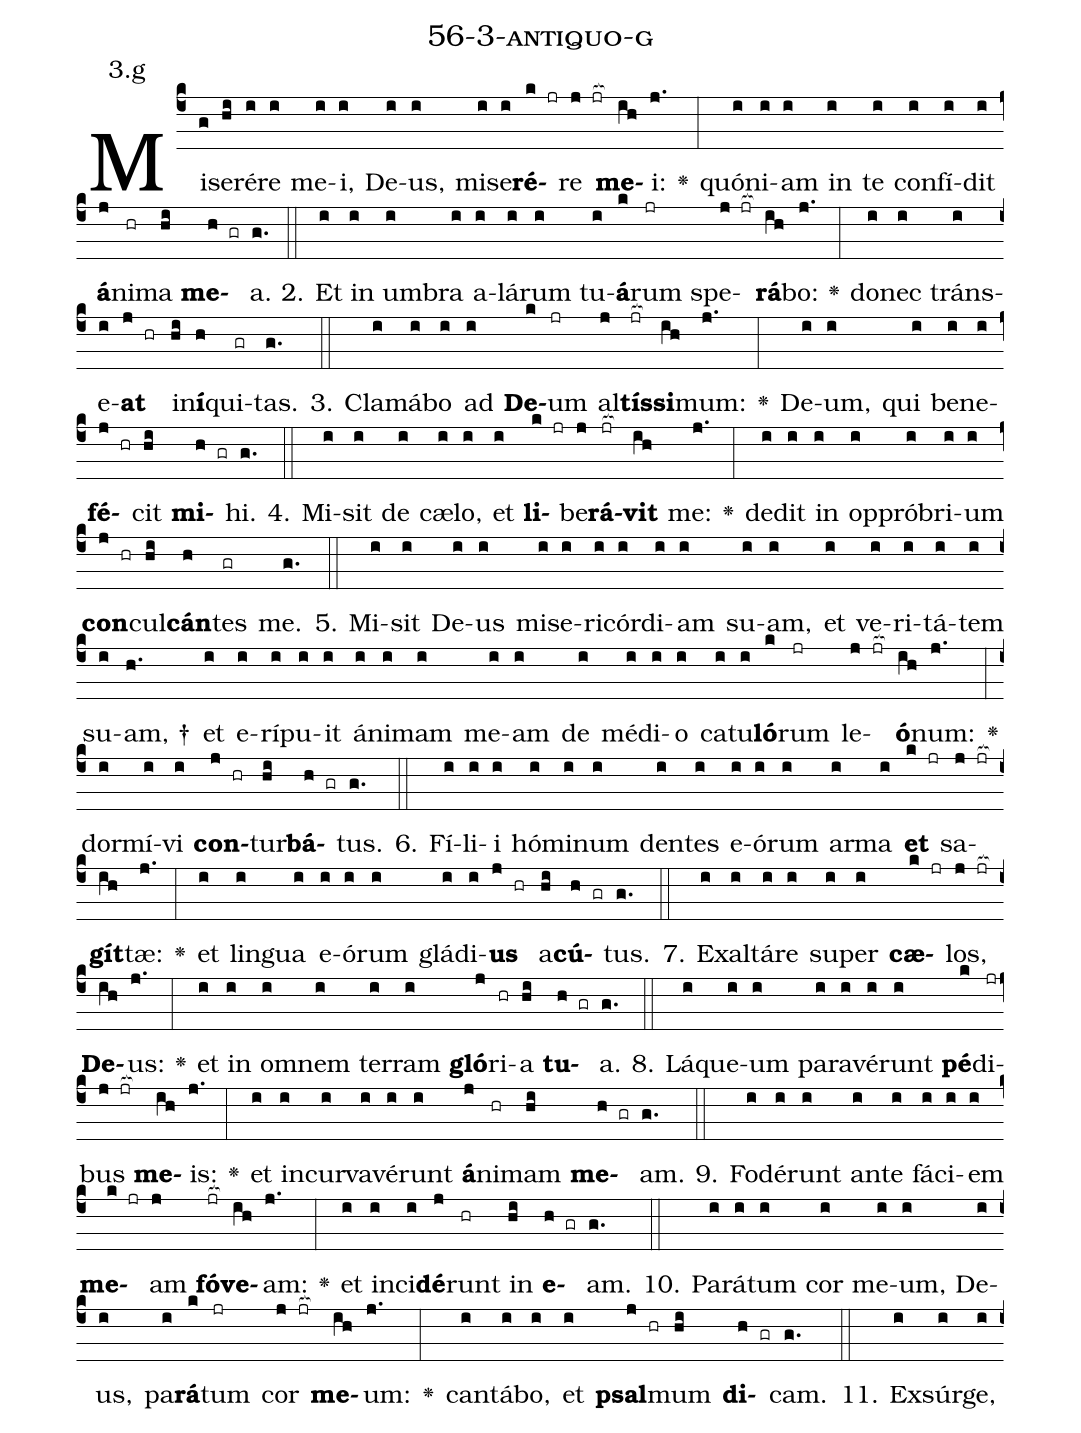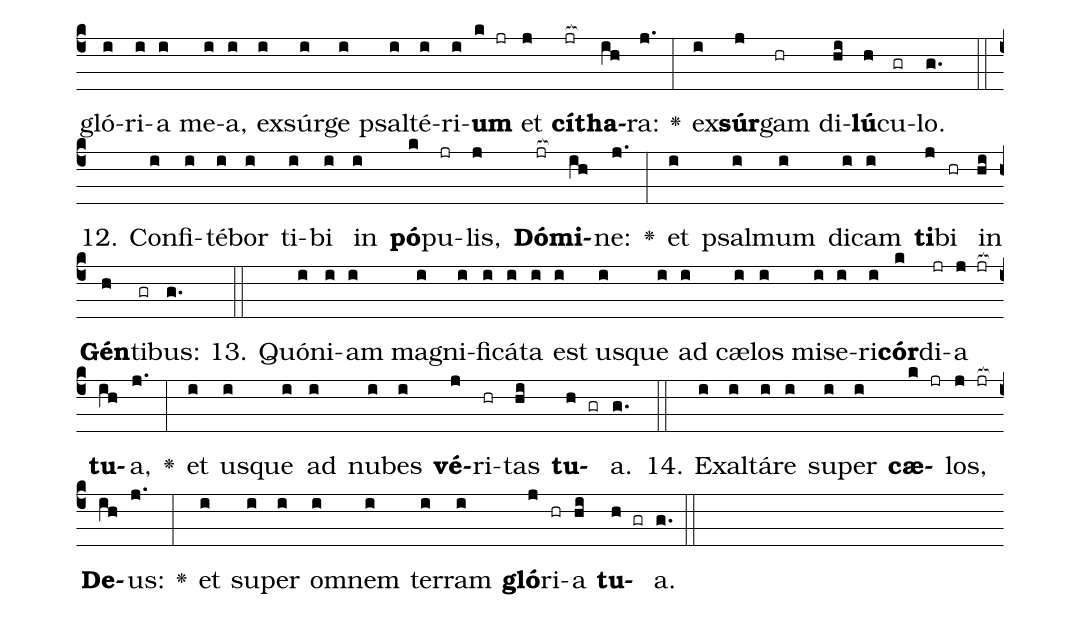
name: 56-3-antiquo-g;
annotation: 3.g;
%%
(c4)Mi(g)se(hi)ré(i)re(i) me(i)i,(i) De(i)us,(i) mi(i)se(i)<b>ré</b>(k jr)re(j jr[ocb:1{]) <b>me</b>(ih[ocb:0}])i:(j.) <v>\greheightstar</v>(:) quón(i)i(i)am(i) in(i) te(i) con(i)fí(i)dit(i) <b>á</b>(j)ni(hr)ma(hi) <b>me</b>(h gr)a.(g.) (::)
2. Et(i) in(i) um(i)bra(i) a(i)lá(i)rum(i) tu(i)<b>á</b>(k)rum(jr) spe(j jr[ocb:1{])<b>rá</b>(ih[ocb:0}])bo:(j.) <v>\greheightstar</v>(:) do(i)nec(i) tráns(i)e(i)<b>at</b>(j hr) in(hi)<b>í</b>(h)qui(gr)tas.(g.) (::)
3. Cla(i)má(i)bo(i) ad(i) <b>De</b>(k)um(jr) al(j)<b>tís</b>(jr[ocb:1{])<b>si</b>(ih[ocb:0}])mum:(j.) <v>\greheightstar</v>(:) De(i)um,(i) qui(i) be(i)ne(i)<b>fé</b>(j hr)cit(hi) <b>mi</b>(h gr)hi.(g.) (::)
4. Mi(i)sit(i) de(i) cæ(i)lo,(i) et(i) <b>li</b>(k jr)be(j)<b>rá</b>(jr[ocb:1{])<b>vit</b>(ih[ocb:0}]) me:(j.) <v>\greheightstar</v>(:) de(i)dit(i) in(i) op(i)pró(i)bri(i)um(i) <b>con</b>(j hr)cul(hi)<b>cán</b>(h)tes(gr) me.(g.) (::)
5. Mi(i)sit(i) De(i)us(i) mi(i)se(i)ri(i)cór(i)di(i)am(i) su(i)am,(i) et(i) ve(i)ri(i)tá(i)tem(i) su(i)am, †(h.) et(i) e(i)rí(i)pu(i)it(i) á(i)ni(i)mam(i) me(i)am(i) de(i) mé(i)di(i)o(i) ca(i)tu(i)<b>ló</b>(k)rum(jr) le(j jr[ocb:1{])<b>ó</b>(ih[ocb:0}])num:(j.) <v>\greheightstar</v>(:) dor(i)mí(i)vi(i) <b>con</b>(j hr)tur(hi)<b>bá</b>(h gr)tus.(g.) (::)
6. Fí(i)li(i)i(i) hó(i)mi(i)num(i) den(i)tes(i) e(i)ó(i)rum(i) ar(i)ma(i) <b>et</b>(k jr) sa(j jr[ocb:1{])<b>gít</b>(ih[ocb:0}])tæ:(j.) <v>\greheightstar</v>(:) et(i) lin(i)gua(i) e(i)ó(i)rum(i) glá(i)di(i)<b>us</b>(j hr) a(hi)<b>cú</b>(h gr)tus.(g.) (::)
7. Ex(i)al(i)tá(i)re(i) su(i)per(i) <b>cæ</b>(k jr)los,(j jr[ocb:1{]) <b>De</b>(ih[ocb:0}])us:(j.) <v>\greheightstar</v>(:) et(i) in(i) om(i)nem(i) ter(i)ram(i) <b>gló</b>(j)ri(hr)a(hi) <b>tu</b>(h gr)a.(g.) (::)
8. Lá(i)que(i)um(i) pa(i)ra(i)vé(i)runt(i) <b>pé</b>(k)di(jr)bus(j jr[ocb:1{]) <b>me</b>(ih[ocb:0}])is:(j.) <v>\greheightstar</v>(:) et(i) in(i)cur(i)va(i)vé(i)runt(i) <b>á</b>(j)ni(hr)mam(hi) <b>me</b>(h gr)am.(g.) (::)
9. Fo(i)dé(i)runt(i) an(i)te(i) fá(i)ci(i)em(i) <b>me</b>(k jr)am(j) <b>fó</b>(jr[ocb:1{])<b>ve</b>(ih[ocb:0}])am:(j.) <v>\greheightstar</v>(:) et(i) in(i)ci(i)<b>dé</b>(j)runt(hr) in(hi) <b>e</b>(h gr)am.(g.) (::)
10. Pa(i)rá(i)tum(i) cor(i) me(i)um,(i) De(i)us,(i) pa(i)<b>rá</b>(k)tum(jr) cor(j jr[ocb:1{]) <b>me</b>(ih[ocb:0}])um:(j.) <v>\greheightstar</v>(:) can(i)tá(i)bo,(i) et(i) <b>psal</b>(j hr)mum(hi) <b>di</b>(h gr)cam.(g.) (::)
11. Ex(i)súr(i)ge,(i) gló(i)ri(i)a(i) me(i)a,(i) ex(i)súr(i)ge(i) psal(i)té(i)ri(i)<b>um</b>(k jr) et(j) <b>cí</b>(jr[ocb:1{])<b>tha</b>(ih[ocb:0}])ra:(j.) <v>\greheightstar</v>(:) ex(i)<b>súr</b>(j)gam(hr) di(hi)<b>lú</b>(h)cu(gr)lo.(g.) (::)
12. Con(i)fi(i)té(i)bor(i) ti(i)bi(i) in(i) <b>pó</b>(k)pu(jr)lis,(j) <b>Dó</b>(jr[ocb:1{])<b>mi</b>(ih[ocb:0}])ne:(j.) <v>\greheightstar</v>(:) et(i) psal(i)mum(i) di(i)cam(i) <b>ti</b>(j)bi(hr) in(hi) <b>Gén</b>(h)ti(gr)bus:(g.) (::)
13. Quón(i)i(i)am(i) ma(i)gni(i)fi(i)cá(i)ta(i) est(i) us(i)que(i) ad(i) cæ(i)los(i) mi(i)se(i)ri(i)<b>cór</b>(k)di(jr)a(j jr[ocb:1{]) <b>tu</b>(ih[ocb:0}])a,(j.) <v>\greheightstar</v>(:) et(i) us(i)que(i) ad(i) nu(i)bes(i) <b>vé</b>(j)ri(hr)tas(hi) <b>tu</b>(h gr)a.(g.) (::)
14. Ex(i)al(i)tá(i)re(i) su(i)per(i) <b>cæ</b>(k jr)los,(j jr[ocb:1{]) <b>De</b>(ih[ocb:0}])us:(j.) <v>\greheightstar</v>(:) et(i) su(i)per(i) om(i)nem(i) ter(i)ram(i) <b>gló</b>(j)ri(hr)a(hi) <b>tu</b>(h gr)a.(g.) (::)
